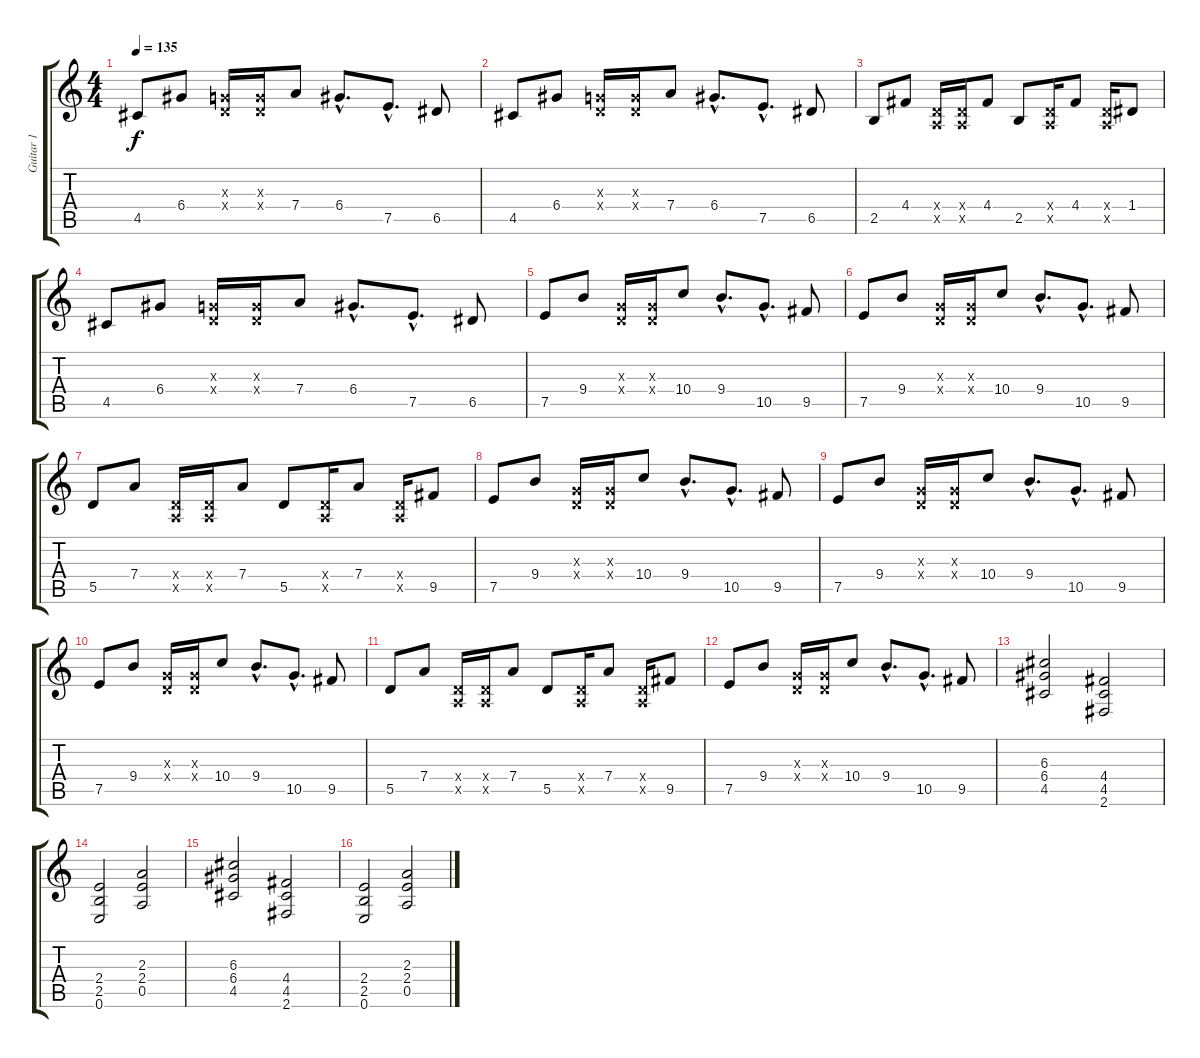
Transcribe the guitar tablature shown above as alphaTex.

\track ("Guitar 1" "Guitar 1") {instrument distortionguitar}
\staff {score tabs}
\tuning (E4 B3 G3 D3 A2 E2) {hide}
\ts (4 4)
\tempo 135
\clef g2
\ks c
4.5.8{dy f} 6.4.8 (0.3{x} 0.4{x}).16 (0.3{x} 0.4{x}).16 7.4.8 6.4{hac}.8{d} 7.5{hac}.8{d} 6.5.8 |
4.5.8 6.4.8 (0.3{x} 0.4{x}).16 (0.3{x} 0.4{x}).16 7.4.8 6.4{hac}.8{d} 7.5{hac}.8{d} 6.5.8 |
2.5.8 4.4.8 (0.4{x} 0.5{x}).16 (0.4{x} 0.5{x}).16 4.4.8 2.5.8 (0.4{x} 0.5{x}).16 4.4.8 (0.4{x} 0.5{x}).16 1.4.8 |
4.5.8 6.4.8 (0.3{x} 0.4{x}).16 (0.3{x} 0.4{x}).16 7.4.8 6.4{hac}.8{d} 7.5{hac}.8{d} 6.5.8 |
7.5.8{volume 6} 9.4.8 (0.3{x} 0.4{x}).16 (0.3{x} 0.4{x}).16 10.4.8 9.4{hac}.8{d} 10.5{hac}.8{d} 9.5.8 |
7.5.8 9.4.8 (0.3{x} 0.4{x}).16 (0.3{x} 0.4{x}).16 10.4.8 9.4{hac}.8{d} 10.5{hac}.8{d} 9.5.8 |
5.5.8 7.4.8 (0.4{x} 0.5{x}).16 (0.4{x} 0.5{x}).16 7.4.8 5.5.8 (0.4{x} 0.5{x}).16 7.4.8 (0.4{x} 0.5{x}).16 9.5.8 |
7.5.8 9.4.8 (0.3{x} 0.4{x}).16 (0.3{x} 0.4{x}).16 10.4.8 9.4{hac}.8{d} 10.5{hac}.8{d} 9.5.8 |
7.5.8 9.4.8 (0.3{x} 0.4{x}).16 (0.3{x} 0.4{x}).16 10.4.8 9.4{hac}.8{d} 10.5{hac}.8{d} 9.5.8 |
7.5.8 9.4.8 (0.3{x} 0.4{x}).16 (0.3{x} 0.4{x}).16 10.4.8 9.4{hac}.8{d} 10.5{hac}.8{d} 9.5.8 |
5.5.8 7.4.8 (0.4{x} 0.5{x}).16 (0.4{x} 0.5{x}).16 7.4.8 5.5.8 (0.4{x} 0.5{x}).16 7.4.8 (0.4{x} 0.5{x}).16 9.5.8 |
7.5.8 9.4.8 (0.3{x} 0.4{x}).16 (0.3{x} 0.4{x}).16 10.4.8 9.4{hac}.8{d} 10.5{hac}.8{d} 9.5.8 |
(6.3 6.4 4.5).2{volume 8} (4.4 4.5 2.6).2 |
(2.4 2.5 0.6).2 (2.3 2.4 0.5).2 |
(6.3 6.4 4.5).2 (4.4 4.5 2.6).2 |
(2.4 2.5 0.6).2 (2.3 2.4 0.5).2
